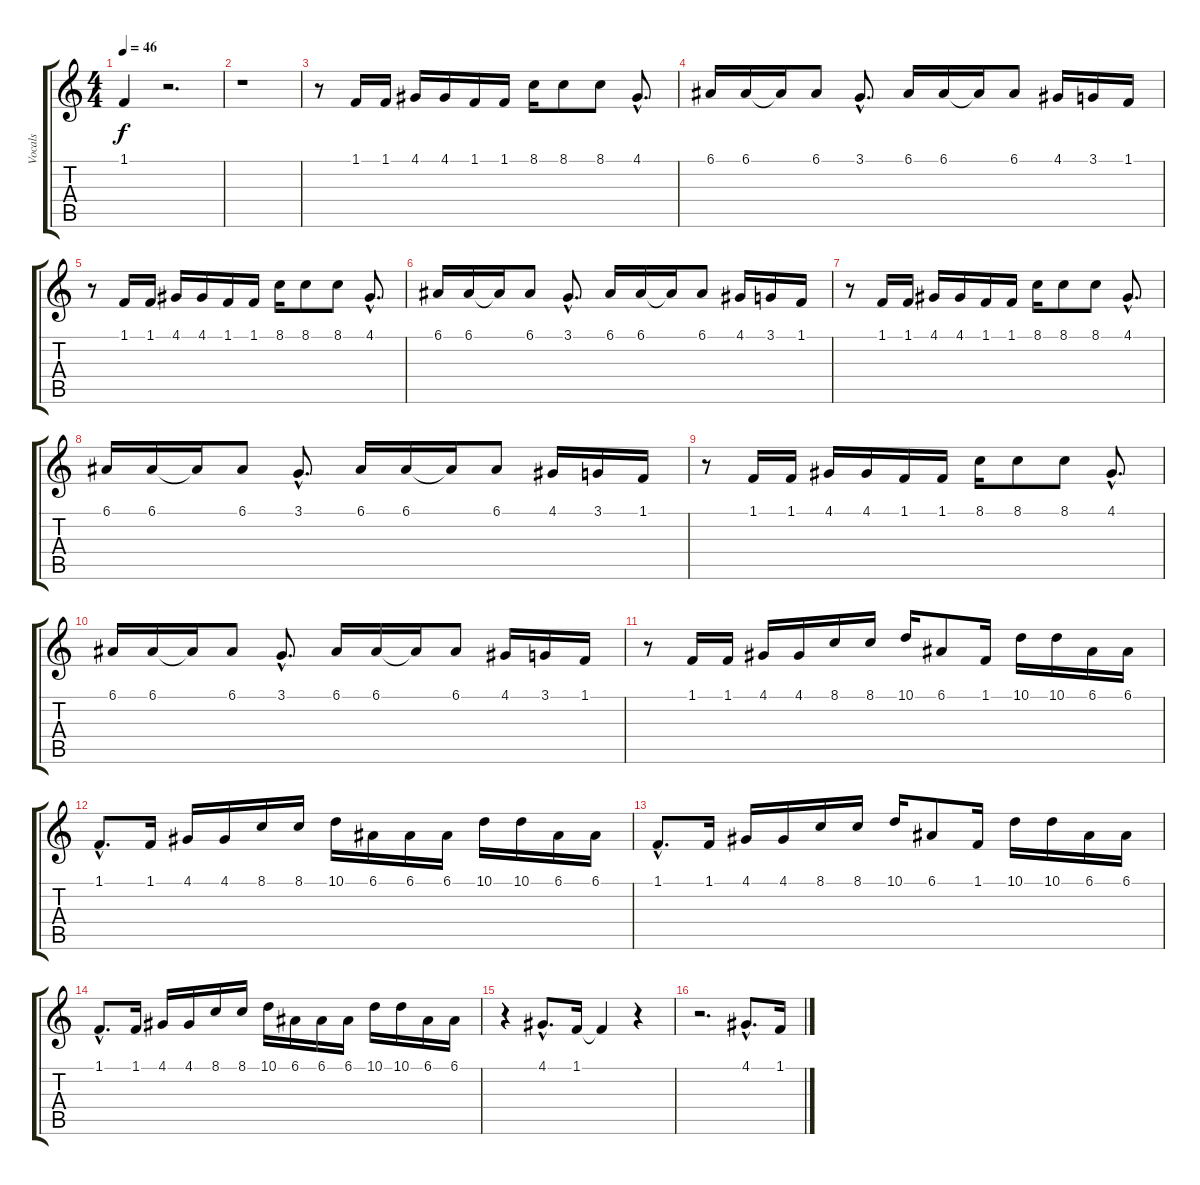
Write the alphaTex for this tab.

\track ("Vocals" "Vocals") {instrument panflute}
\staff {score tabs}
\tuning (E4 B3 G3 D3 A2 E2) {hide}
\ts (4 4)
\tempo 46
\clef g2
\ks c
1.1{t}.4{dy f} r.2{d} |
r.1 |
r.8 1.1.16 1.1.16 4.1.16 4.1.16 1.1.16 1.1.16 8.1.16 8.1.8 8.1.8 4.1{hac}.8{d} |
6.1.16 6.1.16 6.1{t}.16 6.1.8 3.1{hac}.8{d} 6.1.16 6.1.16 6.1{t}.16 6.1.8 4.1.16 3.1.16 1.1.16 |
r.8 1.1.16 1.1.16 4.1.16 4.1.16 1.1.16 1.1.16 8.1.16 8.1.8 8.1.8 4.1{hac}.8{d} |
6.1.16 6.1.16 6.1{t}.16 6.1.8 3.1{hac}.8{d} 6.1.16 6.1.16 6.1{t}.16 6.1.8 4.1.16 3.1.16 1.1.16 |
r.8 1.1.16 1.1.16 4.1.16 4.1.16 1.1.16 1.1.16 8.1.16 8.1.8 8.1.8 4.1{hac}.8{d} |
6.1.16 6.1.16 6.1{t}.16 6.1.8 3.1{hac}.8{d} 6.1.16 6.1.16 6.1{t}.16 6.1.8 4.1.16 3.1.16 1.1.16 |
r.8 1.1.16 1.1.16 4.1.16 4.1.16 1.1.16 1.1.16 8.1.16 8.1.8 8.1.8 4.1{hac}.8{d} |
6.1.16 6.1.16 6.1{t}.16 6.1.8 3.1{hac}.8{d} 6.1.16 6.1.16 6.1{t}.16 6.1.8 4.1.16 3.1.16 1.1.16 |
r.8 1.1.16 1.1.16 4.1.16 4.1.16 8.1.16 8.1.16 10.1.16 6.1.8 1.1.16 10.1.16 10.1.16 6.1.16 6.1.16 |
1.1{hac}.8{d} 1.1.16 4.1.16 4.1.16 8.1.16 8.1.16 10.1.16 6.1.16 6.1.16 6.1.16 10.1.16 10.1.16 6.1.16 6.1.16 |
1.1{hac}.8{d} 1.1.16 4.1.16 4.1.16 8.1.16 8.1.16 10.1.16 6.1.8 1.1.16 10.1.16 10.1.16 6.1.16 6.1.16 |
1.1{hac}.8{d} 1.1.16 4.1.16 4.1.16 8.1.16 8.1.16 10.1.16 6.1.16 6.1.16 6.1.16 10.1.16 10.1.16 6.1.16 6.1.16 |
r.4 4.1{hac}.8{d} 1.1.16 1.1{t}.4 r.4 |
r.2{d} 4.1{hac}.8{d} 1.1.16
